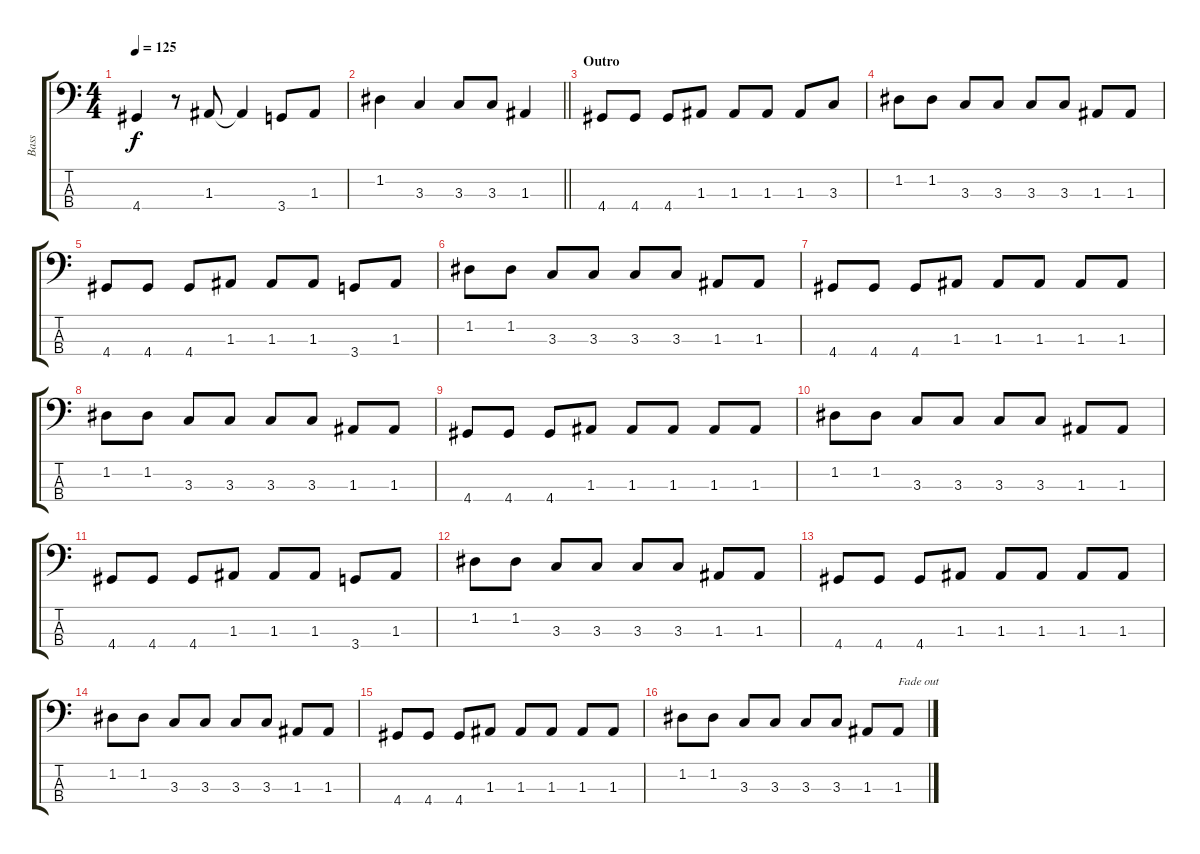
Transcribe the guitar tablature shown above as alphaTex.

\track ("Bass" "Bass") {instrument electricbassfinger}
\staff {score tabs}
\tuning (G2 D2 A1 E1) {hide}
\ts (4 4)
\tempo 125
\clef f4
\ks c
4.4.4{dy f} r.8 1.3.8 1.3{t}.4 3.4.8 1.3.8 |
\barLineRight lightlight
1.2.4 3.3.4 3.3.8 3.3.8 1.3.4 |
\section ("" "Outro")
4.4.8 4.4.8 4.4.8 1.3.8 1.3.8 1.3.8 1.3.8 3.3.8 |
1.2.8 1.2.8 3.3.8 3.3.8 3.3.8 3.3.8 1.3.8 1.3.8 |
4.4.8 4.4.8 4.4.8 1.3.8 1.3.8 1.3.8 3.4.8 1.3.8 |
1.2.8 1.2.8 3.3.8 3.3.8 3.3.8 3.3.8 1.3.8 1.3.8 |
4.4.8 4.4.8 4.4.8 1.3.8 1.3.8 1.3.8 1.3.8 1.3.8 |
1.2.8 1.2.8 3.3.8 3.3.8 3.3.8 3.3.8 1.3.8 1.3.8 |
4.4.8 4.4.8 4.4.8 1.3.8 1.3.8 1.3.8 1.3.8 1.3.8 |
1.2.8 1.2.8 3.3.8 3.3.8 3.3.8 3.3.8 1.3.8 1.3.8 |
4.4.8 4.4.8 4.4.8 1.3.8 1.3.8 1.3.8 3.4.8 1.3.8 |
1.2.8 1.2.8 3.3.8 3.3.8 3.3.8 3.3.8 1.3.8 1.3.8 |
4.4.8 4.4.8 4.4.8 1.3.8 1.3.8 1.3.8 1.3.8 1.3.8 |
1.2.8 1.2.8 3.3.8 3.3.8 3.3.8 3.3.8 1.3.8 1.3.8 |
4.4.8 4.4.8 4.4.8 1.3.8 1.3.8 1.3.8 1.3.8 1.3.8 |
1.2.8 1.2.8 3.3.8 3.3.8 3.3.8 3.3.8 1.3.8 1.3.8{txt "Fade out"}
